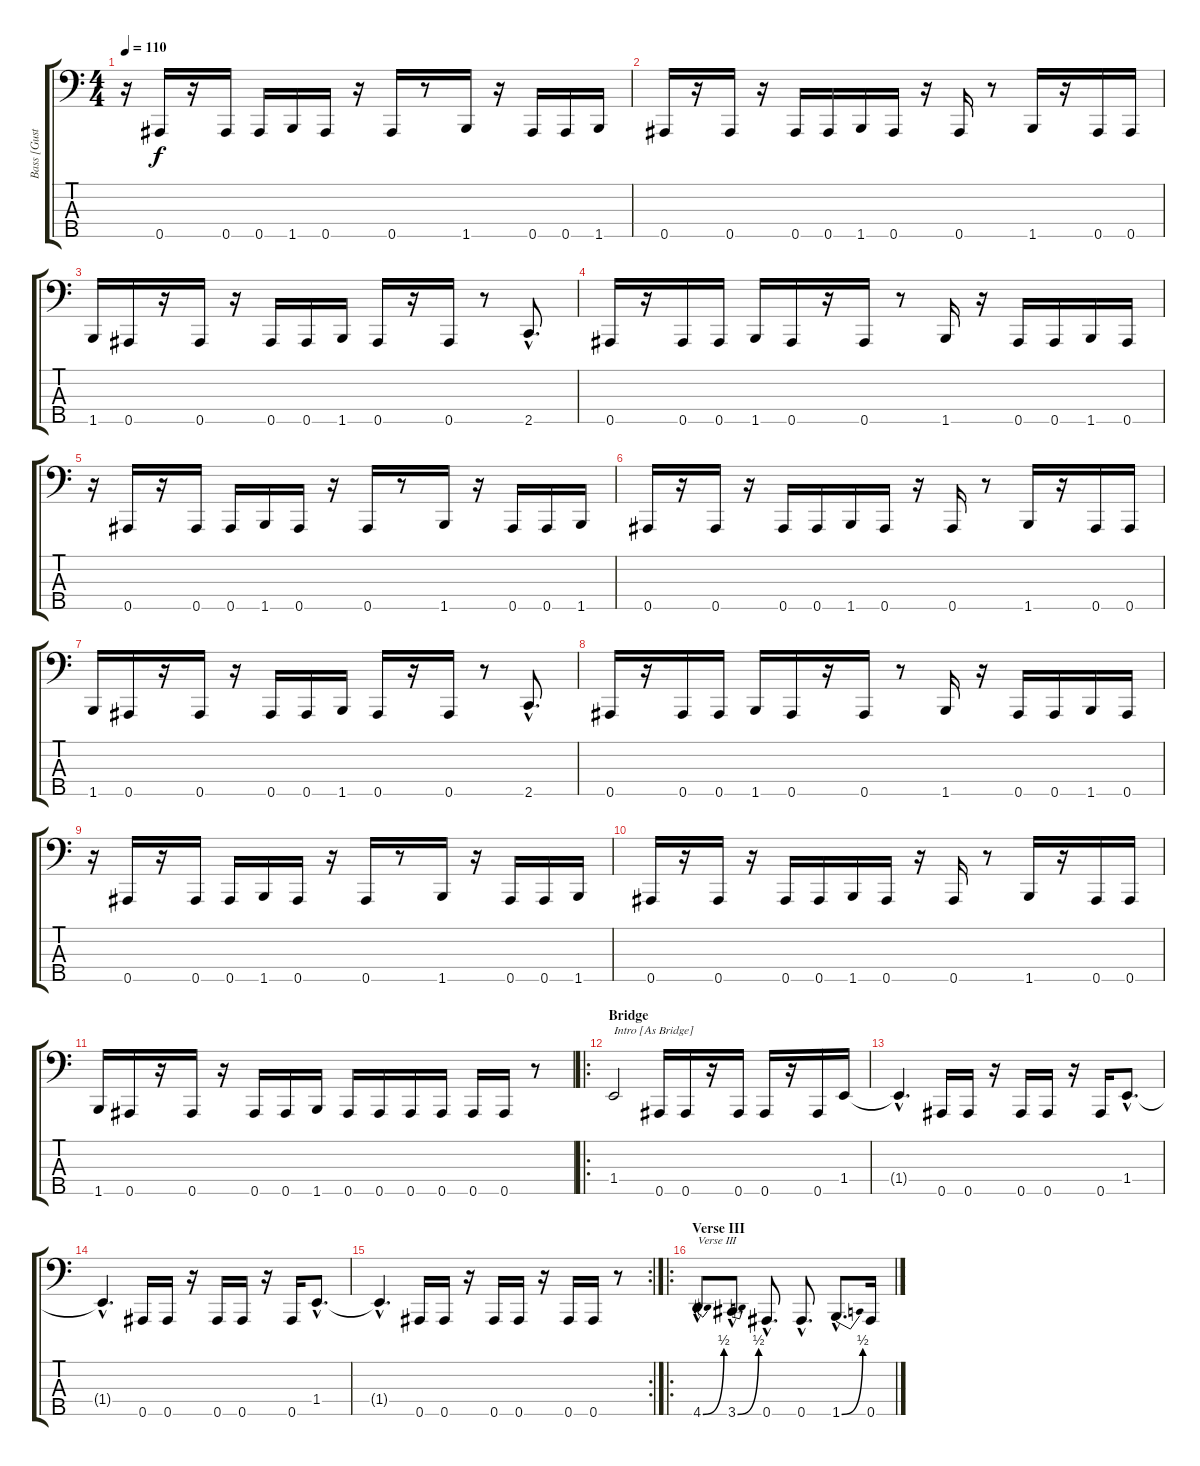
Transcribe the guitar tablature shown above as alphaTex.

\track ("Bass [Gustaf Hielm]" "Bass [Gust") {instrument electricbasspick}
\staff {score tabs}
\tuning (Gb2 Db2 Ab1 Eb1 Bb0) {hide}
\ts (4 4)
\tempo 110
\clef f4
\ks c
r.16{dy f} 0.5.16 r.16 0.5.16 0.5.16 1.5.16 0.5.16 r.16 0.5.16 r.8 1.5.16 r.16 0.5.16 0.5.16 1.5.16 |
0.5.16 r.16 0.5.16 r.16 0.5.16 0.5.16 1.5.16 0.5.16 r.16 0.5.16 r.8 1.5.16 r.16 0.5.16 0.5.16 |
1.5.16 0.5.16 r.16 0.5.16 r.16 0.5.16 0.5.16 1.5.16 0.5.16 r.16 0.5.16 r.8 2.5{hac}.8{d} |
0.5.16 r.16 0.5.16 0.5.16 1.5.16 0.5.16 r.16 0.5.16 r.8 1.5.16 r.16 0.5.16 0.5.16 1.5.16 0.5.16 |
r.16 0.5.16 r.16 0.5.16 0.5.16 1.5.16 0.5.16 r.16 0.5.16 r.8 1.5.16 r.16 0.5.16 0.5.16 1.5.16 |
0.5.16 r.16 0.5.16 r.16 0.5.16 0.5.16 1.5.16 0.5.16 r.16 0.5.16 r.8 1.5.16 r.16 0.5.16 0.5.16 |
1.5.16 0.5.16 r.16 0.5.16 r.16 0.5.16 0.5.16 1.5.16 0.5.16 r.16 0.5.16 r.8 2.5{hac}.8{d} |
0.5.16 r.16 0.5.16 0.5.16 1.5.16 0.5.16 r.16 0.5.16 r.8 1.5.16 r.16 0.5.16 0.5.16 1.5.16 0.5.16 |
r.16 0.5.16 r.16 0.5.16 0.5.16 1.5.16 0.5.16 r.16 0.5.16 r.8 1.5.16 r.16 0.5.16 0.5.16 1.5.16 |
0.5.16 r.16 0.5.16 r.16 0.5.16 0.5.16 1.5.16 0.5.16 r.16 0.5.16 r.8 1.5.16 r.16 0.5.16 0.5.16 |
1.5.16 0.5.16 r.16 0.5.16 r.16 0.5.16 0.5.16 1.5.16 0.5.16 0.5.16 0.5.16 0.5.16 0.5.16 0.5.16 r.8 |
\ro
\section ("" "Bridge")
1.4.2{txt "Intro [As Bridge]"} 0.5.16 0.5.16 r.16 0.5.16 0.5.16 r.16 0.5.16 1.4.16 |
1.4{hac t}.4{d} 0.5.16 0.5.16 r.16 0.5.16 0.5.16 r.16 0.5.16 1.4{hac}.8{d} |
1.4{hac t}.4{d} 0.5.16 0.5.16 r.16 0.5.16 0.5.16 r.16 0.5.16 1.4{hac}.8{d} |
\rc 2
1.4{hac t}.4{d} 0.5.16 0.5.16 r.16 0.5.16 0.5.16 r.16 0.5.16 0.5.16 r.8 |
\ro
\section ("" "Verse III")
4.5{be (bend 0 0 60 2) hac}.8{d txt "Verse III"} 3.5{be (bend 0 0 60 2) hac}.8{d} 0.5{hac}.8{d} 0.5{hac}.8{d} 1.5{be (bend 0 0 60 2) hac}.8{d} 0.5.16
